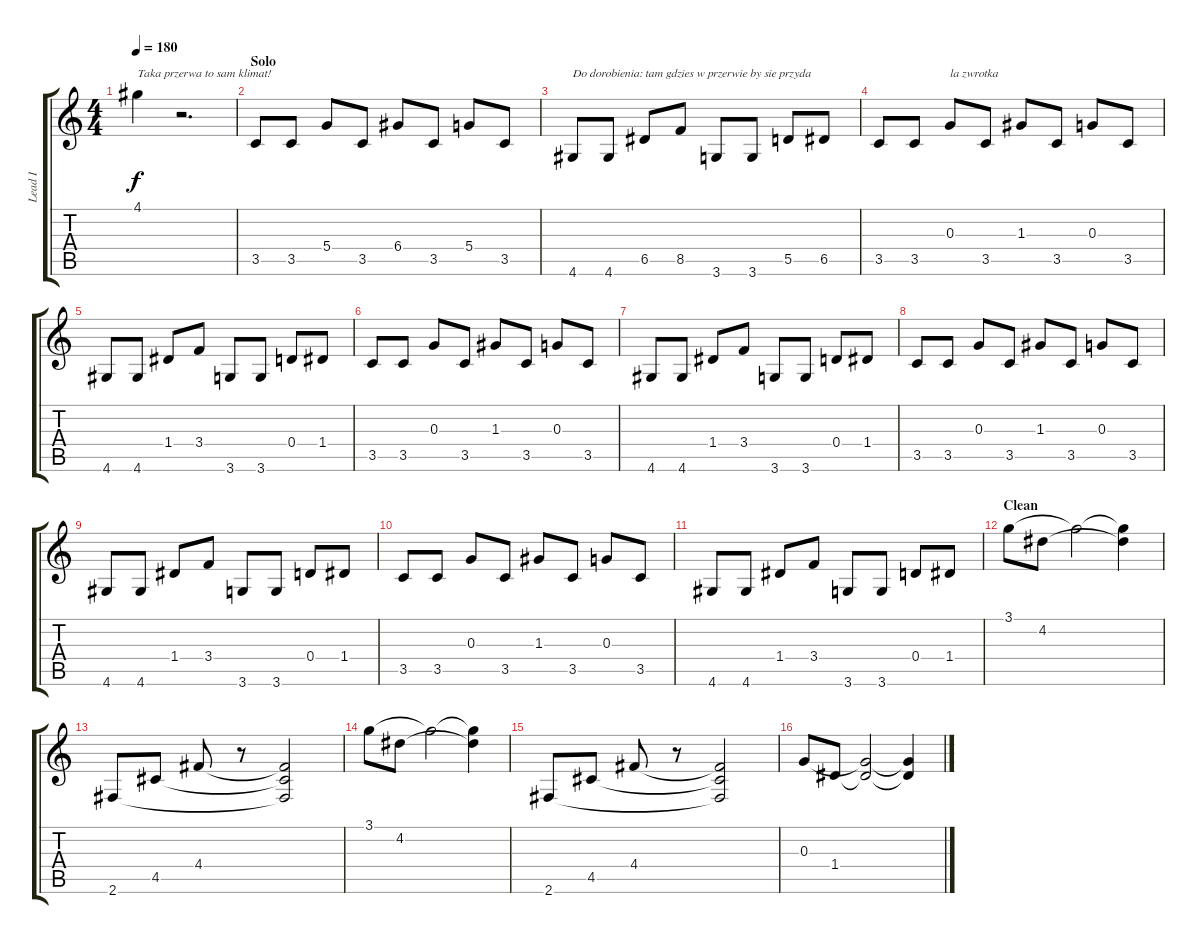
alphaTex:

\track ("Lead I" "Lead I") {instrument distortionguitar}
\staff {score tabs}
\tuning (E4 B3 G3 D3 A2 E2) {hide}
\ts (4 4)
\tempo 180
\clef g2
\ks c
4.1.4{txt "Taka przerwa to sam klimat!" dy f} r.2{d} |
\section ("" "Solo")
3.5.8 3.5.8 5.4.8 3.5.8 6.4.8 3.5.8 5.4.8 3.5.8 |
4.6.8{txt "Do dorobienia: tam gdzies w przerwie by sie przyda"} 4.6.8 6.5.8 8.5.8 3.6.8 3.6.8 5.5.8 6.5.8 |
3.5.8 3.5.8 0.3.8{txt "la zwrotka"} 3.5.8 1.3.8 3.5.8 0.3.8 3.5.8 |
4.6.8 4.6.8 1.4.8 3.4.8 3.6.8 3.6.8 0.4.8 1.4.8 |
3.5.8 3.5.8 0.3.8 3.5.8 1.3.8 3.5.8 0.3.8 3.5.8 |
4.6.8 4.6.8 1.4.8 3.4.8 3.6.8 3.6.8 0.4.8 1.4.8 |
3.5.8 3.5.8 0.3.8 3.5.8 1.3.8 3.5.8 0.3.8 3.5.8 |
4.6.8 4.6.8 1.4.8 3.4.8 3.6.8 3.6.8 0.4.8 1.4.8 |
3.5.8 3.5.8 0.3.8 3.5.8 1.3.8 3.5.8 0.3.8 3.5.8 |
4.6.8 4.6.8 1.4.8 3.4.8 3.6.8 3.6.8 0.4.8 1.4.8 |
\section ("" "Clean")
3.1.8{volume 11 instrument acousticguitarsteel} 4.2.8 3.1{t}.2 (3.1{t} 4.2{t}).4 |
2.6.8 4.5.8 4.4.8 r.8 (4.4{t} 4.5{t} 2.6{t}).2 |
3.1.8 4.2.8 3.1{t}.2 (3.1{t} 4.2{t}).4 |
2.6.8 4.5.8 4.4.8 r.8 (4.4{t} 4.5{t} 2.6{t}).2 |
0.3.8 1.4.8 (0.3{t} 1.4{t}).2 (0.3{t} 1.4{t}).4
